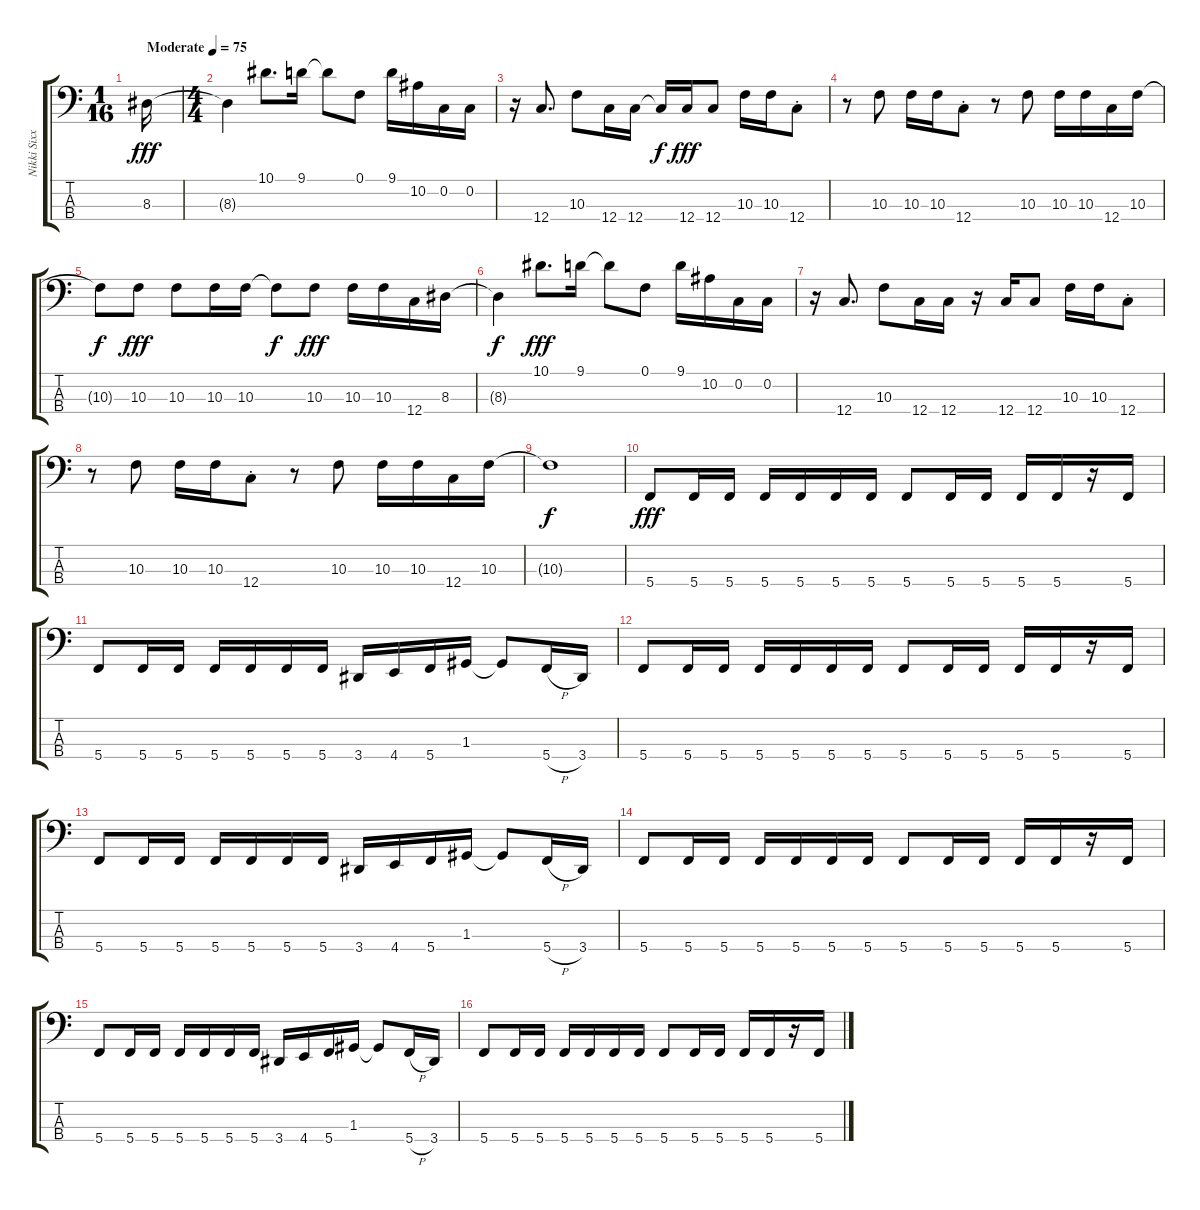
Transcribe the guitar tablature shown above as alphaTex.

\track ("Nikki Sixx - Bass" "Nikki Sixx") {instrument electricbasspick}
\staff {score tabs}
\tuning (F2 C2 G1 C1) {hide}
\ts (1 16)
\tempo (75 "Moderate")
\clef f4
\ks c
8.3.16{dy fff instrument electricbasspick} |
\ts (4 4)
8.3{t}.4 10.1.8{d} 9.1.16 9.1{t}.8 0.1.8 9.1.16 10.2.16 0.2.16 0.2.16 |
r.16 12.4.8{d} 10.3.8 12.4.16 12.4.16 12.4{t}.16{dy f} 12.4.16{dy fff} 12.4.8 10.3.16 10.3.16 12.4{st}.8 |
r.8 10.3.8 10.3.16 10.3.16 12.4{st}.8 r.8 10.3.8 10.3.16 10.3.16 12.4.16 10.3.16 |
10.3{t}.8{dy f} 10.3.8{dy fff} 10.3.8 10.3.16 10.3.16 10.3{t}.8{dy f} 10.3.8{dy fff} 10.3.16 10.3.16 12.4.16 8.3.16 |
8.3{t}.4{dy f} 10.1.8{d dy fff} 9.1.16 9.1{t}.8 0.1.8 9.1.16 10.2.16 0.2.16 0.2.16 |
r.16 12.4.8{d} 10.3.8 12.4.16 12.4.16 r.16 12.4.16 12.4.8 10.3.16 10.3.16 12.4{st}.8 |
r.8 10.3.8 10.3.16 10.3.16 12.4{st}.8 r.8 10.3.8 10.3.16 10.3.16 12.4.16 10.3.16 |
10.3{t}.1{dy f} |
5.4.8{dy fff} 5.4.16 5.4.16 5.4.16 5.4.16 5.4.16 5.4.16 5.4.8 5.4.16 5.4.16 5.4.16 5.4.16 r.16 5.4.16 |
5.4.8 5.4.16 5.4.16 5.4.16 5.4.16 5.4.16 5.4.16 3.4.16 4.4.16 5.4.16 1.3.16 1.3{t}.8 5.4{h}.16 3.4.16 |
5.4.8 5.4.16 5.4.16 5.4.16 5.4.16 5.4.16 5.4.16 5.4.8 5.4.16 5.4.16 5.4.16 5.4.16 r.16 5.4.16 |
5.4.8 5.4.16 5.4.16 5.4.16 5.4.16 5.4.16 5.4.16 3.4.16 4.4.16 5.4.16 1.3.16 1.3{t}.8 5.4{h}.16 3.4.16 |
5.4.8 5.4.16 5.4.16 5.4.16 5.4.16 5.4.16 5.4.16 5.4.8 5.4.16 5.4.16 5.4.16 5.4.16 r.16 5.4.16 |
5.4.8 5.4.16 5.4.16 5.4.16 5.4.16 5.4.16 5.4.16 3.4.16 4.4.16 5.4.16 1.3.16 1.3{t}.8 5.4{h}.16 3.4.16 |
5.4.8 5.4.16 5.4.16 5.4.16 5.4.16 5.4.16 5.4.16 5.4.8 5.4.16 5.4.16 5.4.16 5.4.16 r.16 5.4.16
